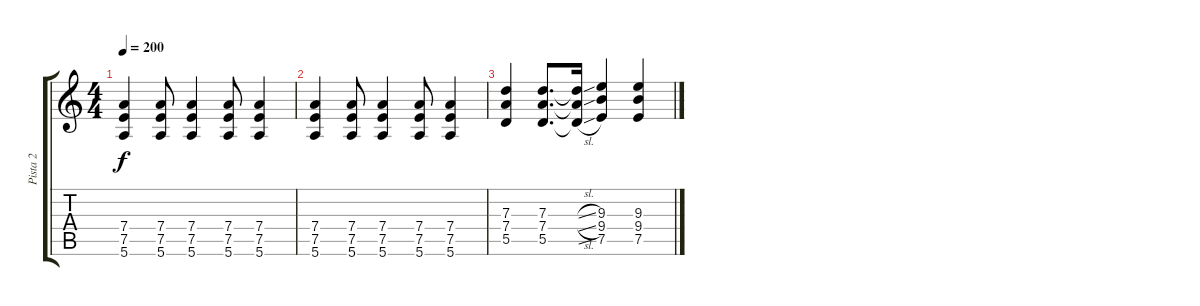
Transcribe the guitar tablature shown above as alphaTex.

\track ("Pista 2" "Pista 2") {instrument distortionguitar}
\staff {score tabs}
\tuning (E4 B3 G3 D3 A2 E2) {hide}
\ts (4 4)
\tempo 200
\clef g2
\ks c
(7.4 7.5 5.6).4{dy f} (7.4 7.5 5.6).8 (7.4 7.5 5.6).4 (7.4 7.5 5.6).8 (7.4 7.5 5.6).4 |
(7.4 7.5 5.6).4 (7.4 7.5 5.6).8 (7.4 7.5 5.6).4 (7.4 7.5 5.6).8 (7.4 7.5 5.6).4 |
(7.3 7.4 5.5).4 (7.3 7.4 5.5).8{d} (7.3{sl t} 7.4{sl t} 5.5{sl t}).16 (9.3 9.4 7.5).4 (9.3 9.4 7.5).4
